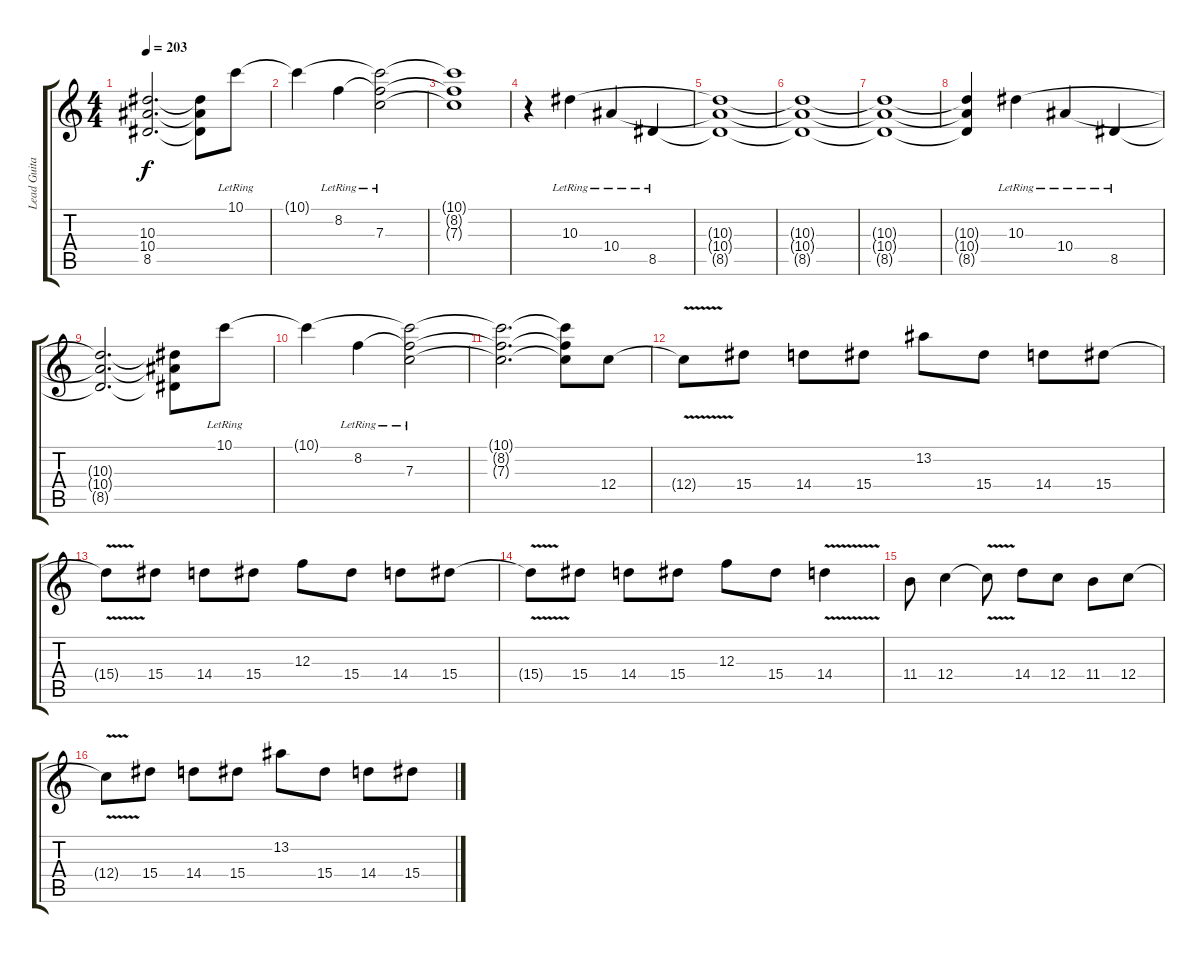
\track ("Lead Guitar" "Lead Guita") {instrument distortionguitar}
\staff {score tabs}
\tuning (D4 A3 F3 C3 G2 C2) {hide}
\ts (4 4)
\tempo 203
\clef g2
\ks c
(10.3{t} 10.4{t} 8.5{t}).2{d dy f volume 12} (10.3{t} 10.4{t} 8.5{t}).8 10.1{lr}.8{volume 14} |
10.1{t}.4 8.2{lr}.4 (10.1{t} 8.2{t} 7.3{lr}).2 |
(10.1{t} 8.2{t} 7.3{t}).1{volume 12} |
r.4 10.3{lr}.4{volume 14 instrument electricguitarmuted} 10.4{lr}.4 8.5{lr}.4 |
(10.3{t} 10.4{t} 8.5{t}).1{volume 12} |
(10.3{t} 10.4{t} 8.5{t}).1 |
(10.3{t} 10.4{t} 8.5{t}).1 |
(10.3{t} 10.4{t} 8.5{t}).4 10.3{lr}.4{volume 14} 10.4{lr}.4 8.5{lr}.4 |
(10.3{t} 10.4{t} 8.5{t}).2{d volume 12} (10.3{t} 10.4{t} 8.5{t}).8 10.1{lr}.8{volume 14} |
10.1{t}.4 8.2{lr}.4 (10.1{t} 8.2{t} 7.3{lr}).2 |
(10.1{t} 8.2{t} 7.3{t}).2{d volume 12} (10.1{t} 8.2{t} 7.3{t}).8 12.4.8{volume 15 balance 8 instrument distortionguitar} |
12.4{v t}.8 15.4.8 14.4.8 15.4.8 13.2.8 15.4.8 14.4.8 15.4.8 |
15.4{v t}.8 15.4.8 14.4.8 15.4.8 12.3.8 15.4.8 14.4.8 15.4.8 |
15.4{v t}.8 15.4.8 14.4.8 15.4.8 12.3.8 15.4.8 14.4{v}.4 |
11.4.8 12.4.4 12.4{v t}.8 14.4.8 12.4.8 11.4.8 12.4.8 |
12.4{v t}.8 15.4.8 14.4.8 15.4.8 13.2.8 15.4.8 14.4.8 15.4.8
